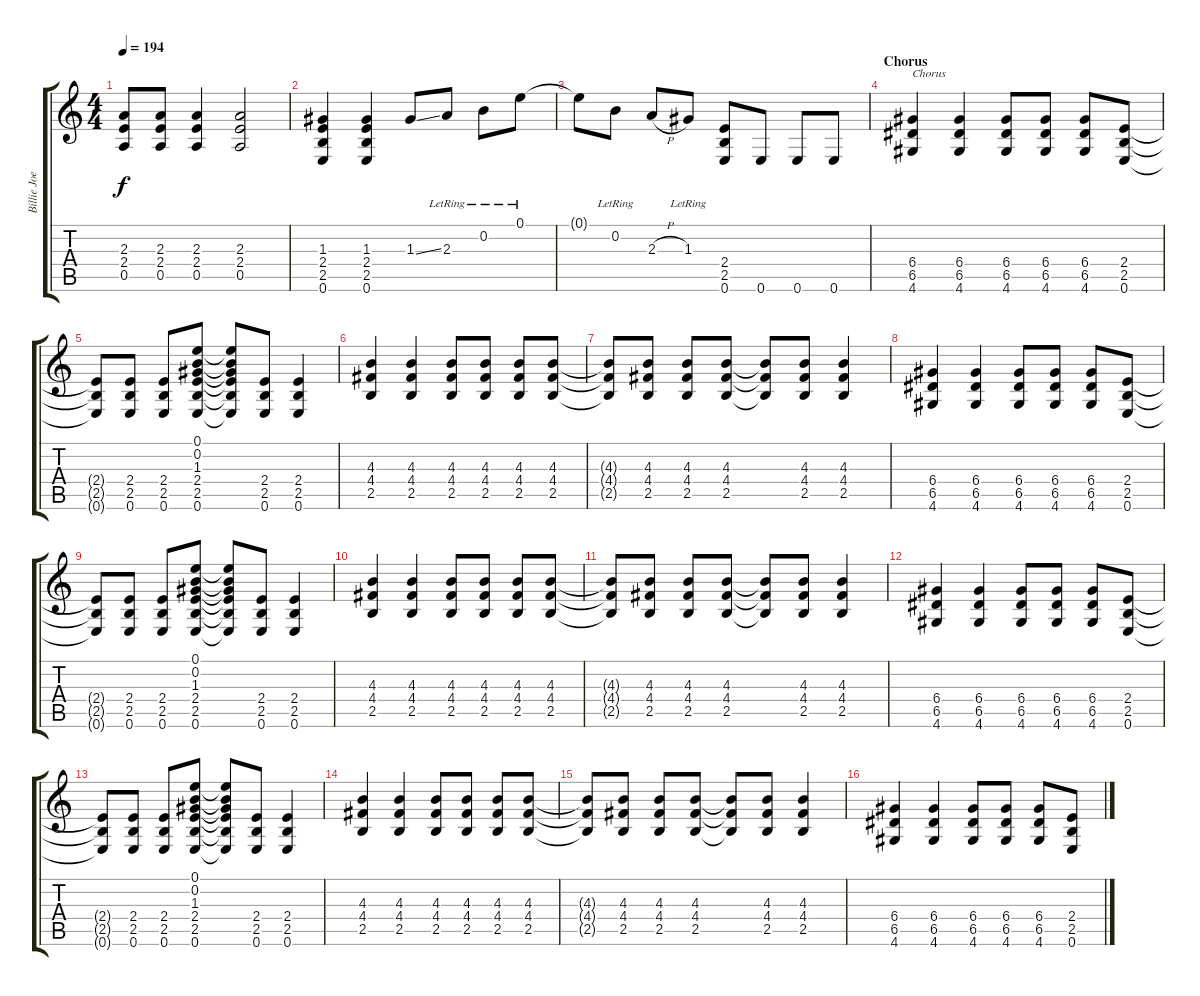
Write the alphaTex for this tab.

\track ("Billie Joe (Guitar)" "Billie Joe") {instrument distortionguitar}
\staff {score tabs}
\tuning (E4 B3 G3 D3 A2 E2) {hide}
\ts (4 4)
\tempo 194
\clef g2
\ks c
(2.3{t} 2.4{t} 0.5{t}).8{dy f} (2.3 2.4 0.5).8 (2.3 2.4 0.5).4 (2.3 2.4 0.5).2 |
(1.3 2.4 2.5 0.6).4 (1.3 2.4 2.5 0.6).4 1.3{ss}.8 2.3{lr}.8 0.2{lr}.8 0.1{lr}.8 |
0.1{t}.8 0.2{lr}.8 2.3{h}.8 1.3{lr}.8 (2.4 2.5 0.6).8 0.6.8 0.6.8 0.6.8 |
\section ("" "Chorus")
(6.4 6.5 4.6).4{txt "Chorus"} (6.4 6.5 4.6).4 (6.4 6.5 4.6).8 (6.4 6.5 4.6).8 (6.4 6.5 4.6).8 (2.4 2.5 0.6).8 |
(2.4{t} 2.5{t} 0.6{t}).8 (2.4 2.5 0.6).8 (2.4 2.5 0.6).8 (0.1 0.2 1.3 2.4 2.5 0.6).8 (0.1{t} 0.2{t} 1.3{t} 2.4{t} 2.5{t} 0.6{t}).8 (2.4 2.5 0.6).8 (2.4 2.5 0.6).4 |
(4.3 4.4 2.5).4 (4.3 4.4 2.5).4 (4.3 4.4 2.5).8 (4.3 4.4 2.5).8 (4.3 4.4 2.5).8 (4.3 4.4 2.5).8 |
(4.3{t} 4.4{t} 2.5{t}).8 (4.3 4.4 2.5).8 (4.3 4.4 2.5).8 (4.3 4.4 2.5).8 (4.3{t} 4.4{t} 2.5{t}).8 (4.3 4.4 2.5).8 (4.3 4.4 2.5).4 |
(6.4 6.5 4.6).4 (6.4 6.5 4.6).4 (6.4 6.5 4.6).8 (6.4 6.5 4.6).8 (6.4 6.5 4.6).8 (2.4 2.5 0.6).8 |
(2.4{t} 2.5{t} 0.6{t}).8 (2.4 2.5 0.6).8 (2.4 2.5 0.6).8 (0.1 0.2 1.3 2.4 2.5 0.6).8 (0.1{t} 0.2{t} 1.3{t} 2.4{t} 2.5{t} 0.6{t}).8 (2.4 2.5 0.6).8 (2.4 2.5 0.6).4 |
(4.3 4.4 2.5).4 (4.3 4.4 2.5).4 (4.3 4.4 2.5).8 (4.3 4.4 2.5).8 (4.3 4.4 2.5).8 (4.3 4.4 2.5).8 |
(4.3{t} 4.4{t} 2.5{t}).8 (4.3 4.4 2.5).8 (4.3 4.4 2.5).8 (4.3 4.4 2.5).8 (4.3{t} 4.4{t} 2.5{t}).8 (4.3 4.4 2.5).8 (4.3 4.4 2.5).4 |
(6.4 6.5 4.6).4 (6.4 6.5 4.6).4 (6.4 6.5 4.6).8 (6.4 6.5 4.6).8 (6.4 6.5 4.6).8 (2.4 2.5 0.6).8 |
(2.4{t} 2.5{t} 0.6{t}).8 (2.4 2.5 0.6).8 (2.4 2.5 0.6).8 (0.1 0.2 1.3 2.4 2.5 0.6).8 (0.1{t} 0.2{t} 1.3{t} 2.4{t} 2.5{t} 0.6{t}).8 (2.4 2.5 0.6).8 (2.4 2.5 0.6).4 |
(4.3 4.4 2.5).4 (4.3 4.4 2.5).4 (4.3 4.4 2.5).8 (4.3 4.4 2.5).8 (4.3 4.4 2.5).8 (4.3 4.4 2.5).8 |
(4.3{t} 4.4{t} 2.5{t}).8 (4.3 4.4 2.5).8 (4.3 4.4 2.5).8 (4.3 4.4 2.5).8 (4.3{t} 4.4{t} 2.5{t}).8 (4.3 4.4 2.5).8 (4.3 4.4 2.5).4 |
(6.4 6.5 4.6).4 (6.4 6.5 4.6).4 (6.4 6.5 4.6).8 (6.4 6.5 4.6).8 (6.4 6.5 4.6).8 (2.4 2.5 0.6).8
